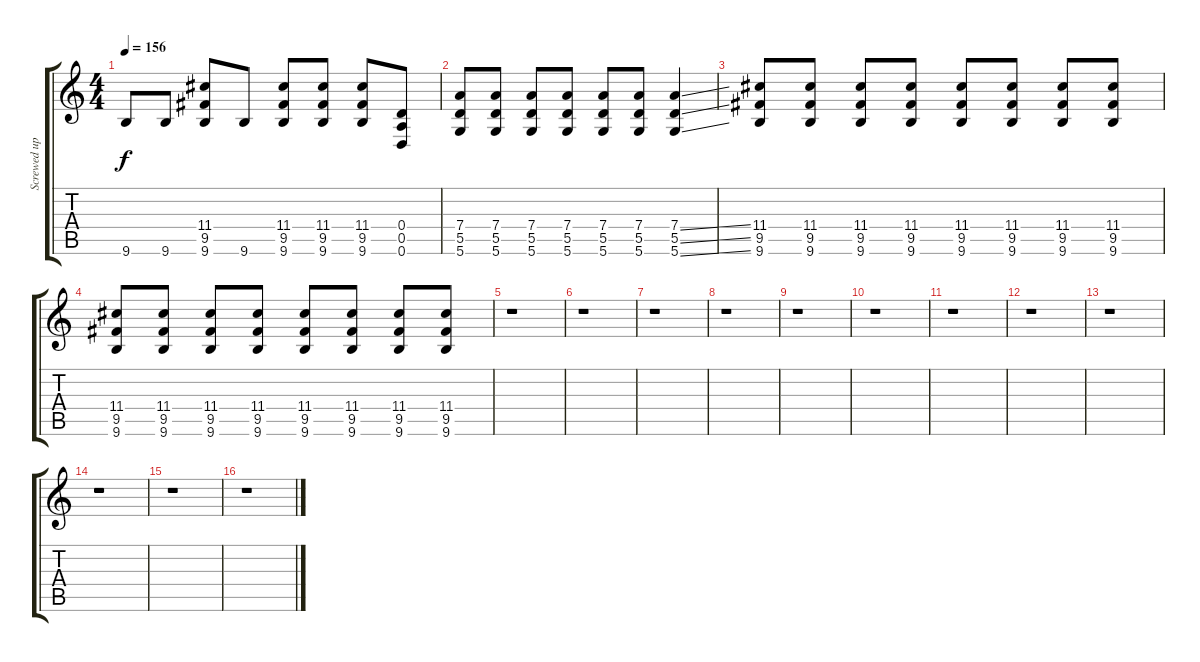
\track ("Screwed up track" "Screwed up") {instrument distortionguitar}
\staff {score tabs}
\tuning (E4 B3 G3 D3 A2 D2) {hide}
\ts (4 4)
\tempo 156
\clef g2
\ks c
9.6.8{dy f} 9.6.8 (11.4 9.5 9.6).8 9.6.8 (11.4 9.5 9.6).8 (11.4 9.5 9.6).8 (11.4 9.5 9.6).8 (0.4 0.5 0.6).8 |
(7.4 5.5 5.6).8 (7.4 5.5 5.6).8 (7.4 5.5 5.6).8 (7.4 5.5 5.6).8 (7.4 5.5 5.6).8 (7.4 5.5 5.6).8 (7.4{ss} 5.5{ss} 5.6{ss}).4 |
(11.4 9.5 9.6).8 (11.4 9.5 9.6).8 (11.4 9.5 9.6).8 (11.4 9.5 9.6).8 (11.4 9.5 9.6).8 (11.4 9.5 9.6).8 (11.4 9.5 9.6).8 (11.4 9.5 9.6).8 |
(11.4 9.5 9.6).8 (11.4 9.5 9.6).8 (11.4 9.5 9.6).8 (11.4 9.5 9.6).8 (11.4 9.5 9.6).8 (11.4 9.5 9.6).8 (11.4 9.5 9.6).8 (11.4 9.5 9.6).8 |
r.1 |
r.1 |
r.1 |
r.1 |
r.1 |
r.1 |
r.1 |
r.1 |
r.1 |
r.1 |
r.1 |
r.1
